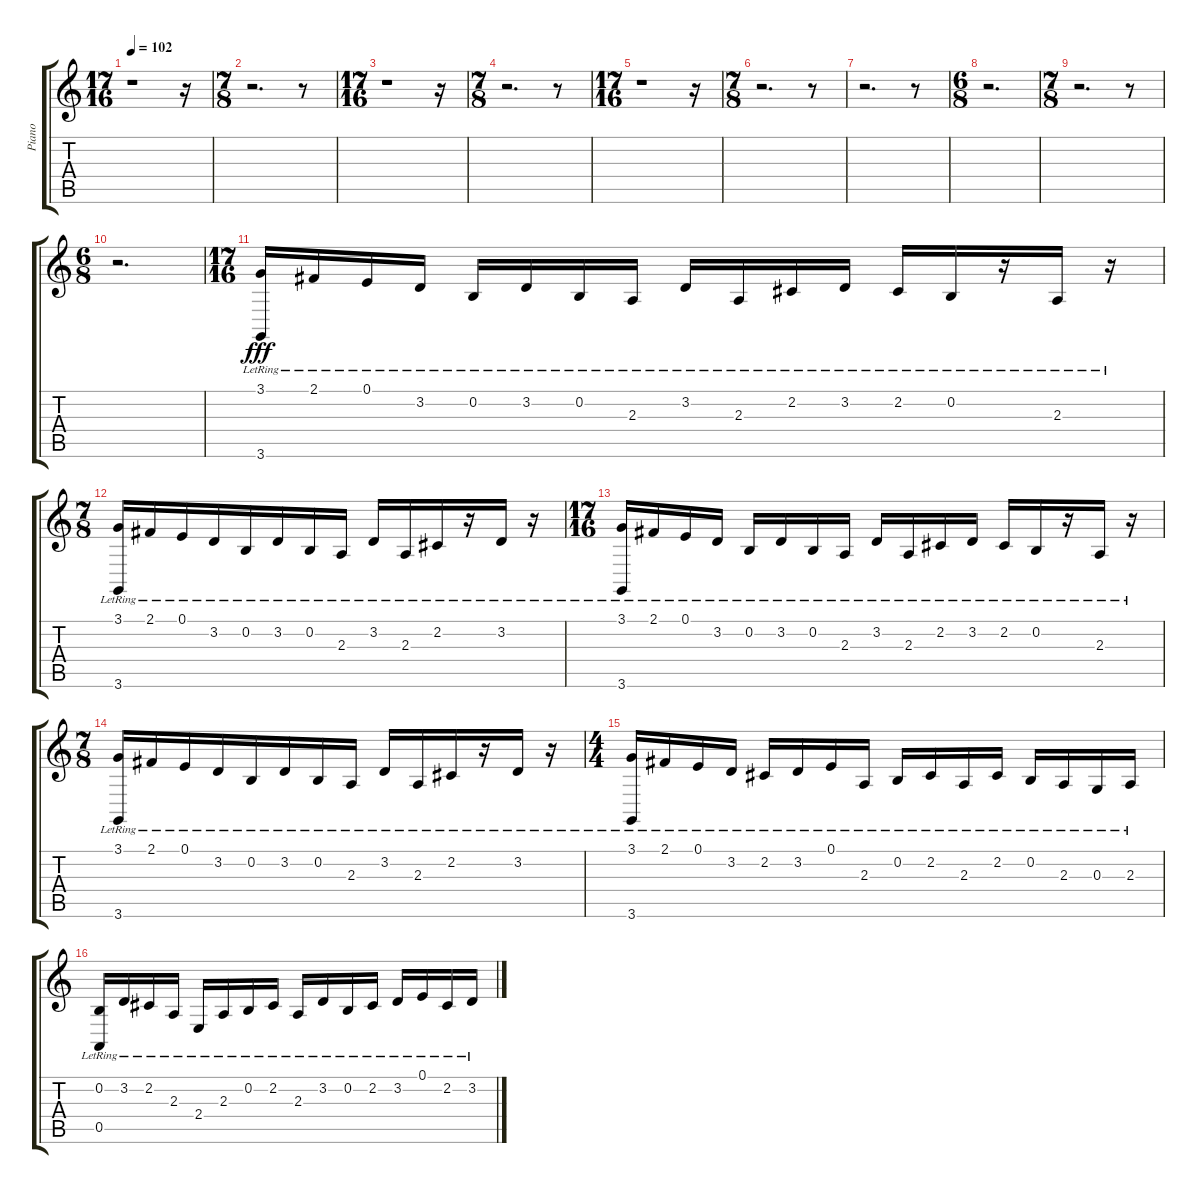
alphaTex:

\track ("Piano" "Piano") {instrument acousticgrandpiano}
\staff {score tabs}
\tuning (E4 B3 G3 D3 A2 E2) {hide}
\ts (17 16)
\tempo 102
\clef g2
\ks c
r.1{dy fff} r.16 |
\ts (7 8)
r.2{d} r.8 |
\ts (17 16)
r.1 r.16 |
\ts (7 8)
r.2{d} r.8 |
\ts (17 16)
r.1 r.16 |
\ts (7 8)
r.2{d} r.8 |
r.2{d} r.8 |
\ts (6 8)
r.2{d} |
\ts (7 8)
r.2{d} r.8 |
\ts (6 8)
r.2{d} |
\ts (17 16)
(3.1{lr} 3.6{lr}).16 2.1{lr}.16 0.1{lr}.16 3.2{lr}.16 0.2{lr}.16 3.2{lr}.16 0.2{lr}.16 2.3{lr}.16 3.2{lr}.16 2.3{lr}.16 2.2{lr}.16 3.2{lr}.16 2.2{lr}.16 0.2{lr}.16 r.16 2.3{lr}.16 r.16 |
\ts (7 8)
(3.1{lr} 3.6{lr}).16 2.1{lr}.16 0.1{lr}.16 3.2{lr}.16 0.2{lr}.16 3.2{lr}.16 0.2{lr}.16 2.3{lr}.16 3.2{lr}.16 2.3{lr}.16 2.2{lr}.16 r.16 3.2{lr}.16 r.16 |
\ts (17 16)
(3.1{lr} 3.6{lr}).16 2.1{lr}.16 0.1{lr}.16 3.2{lr}.16 0.2{lr}.16 3.2{lr}.16 0.2{lr}.16 2.3{lr}.16 3.2{lr}.16 2.3{lr}.16 2.2{lr}.16 3.2{lr}.16 2.2{lr}.16 0.2{lr}.16 r.16 2.3{lr}.16 r.16 |
\ts (7 8)
(3.1{lr} 3.6{lr}).16 2.1{lr}.16 0.1{lr}.16 3.2{lr}.16 0.2{lr}.16 3.2{lr}.16 0.2{lr}.16 2.3{lr}.16 3.2{lr}.16 2.3{lr}.16 2.2{lr}.16 r.16 3.2{lr}.16 r.16 |
\ts (4 4)
(3.1{lr} 3.6{lr}).16 2.1{lr}.16 0.1{lr}.16 3.2{lr}.16 2.2{lr}.16 3.2{lr}.16 0.1{lr}.16 2.3{lr}.16 0.2{lr}.16 2.2{lr}.16 2.3{lr}.16 2.2{lr}.16 0.2{lr}.16 2.3{lr}.16 0.3{lr}.16 2.3{lr}.16 |
(0.2{lr} 0.5{lr}).16 3.2{lr}.16 2.2{lr}.16 2.3{lr}.16 2.4{lr}.16 2.3{lr}.16 0.2{lr}.16 2.2{lr}.16 2.3{lr}.16 3.2{lr}.16 0.2{lr}.16 2.2{lr}.16 3.2{lr}.16 0.1{lr}.16 2.2{lr}.16 3.2{lr}.16
